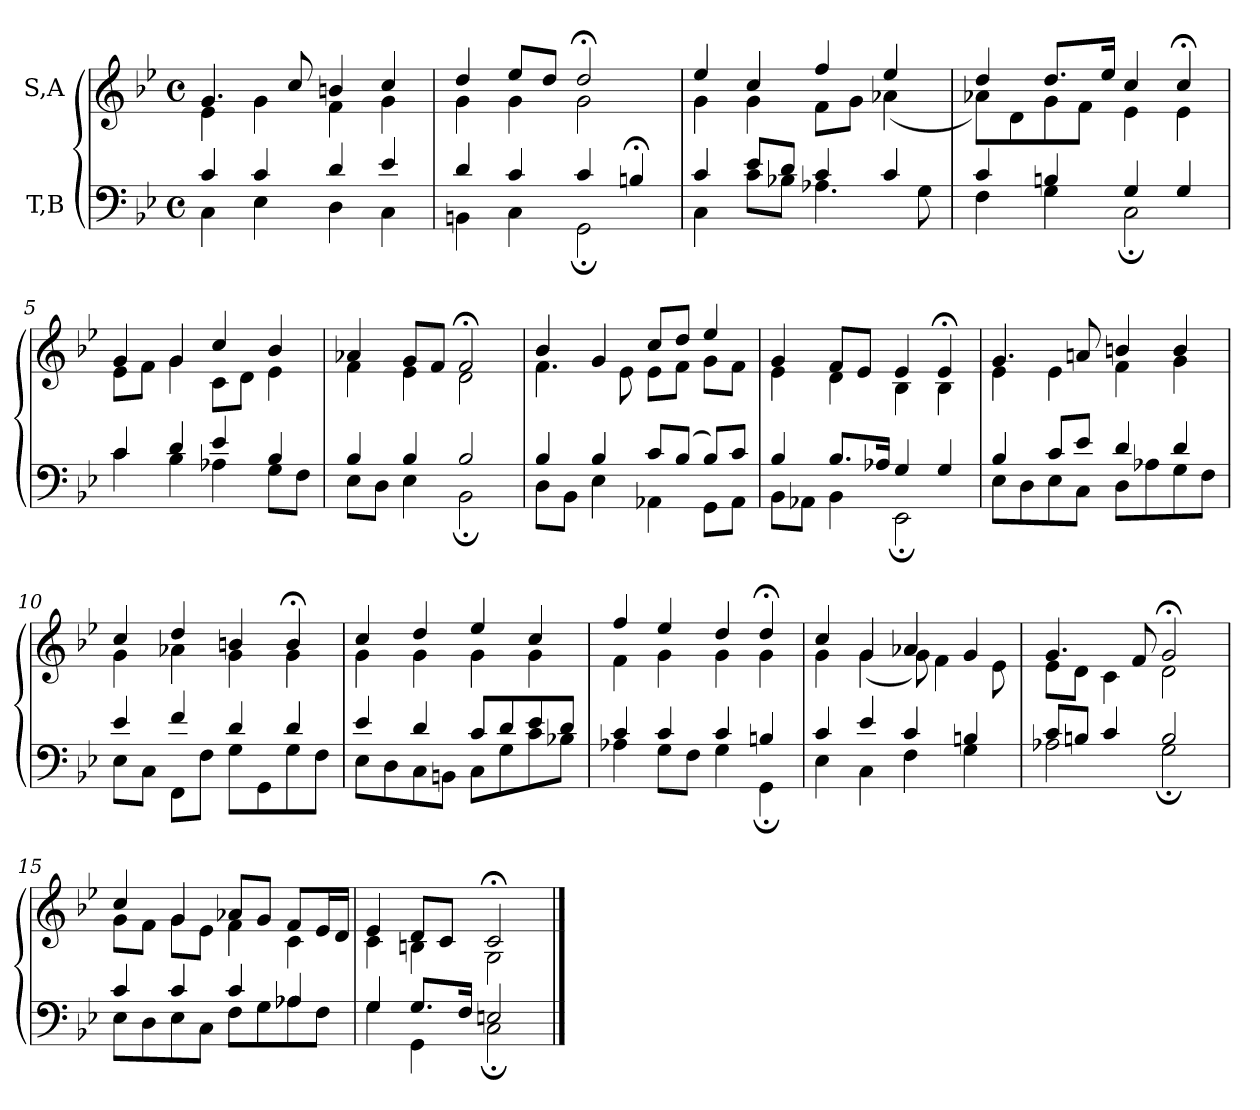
**kern	**kern
*part2	*part1
*staff2	*staff1
*I"T,B	*I"S,A
*clefF4	*clefG2
*k[b-e-]	*k[b-e-]
*M4/4	*M4/4
*met(c)	*met(c)
=1	=1
*^	*^
4c	4C	4.g	4e-
4c	4E-	.	4g
.	.	8cc	.
4d	4D	4bn	4f
4e-	4C	4cc	4g
=2	=2	=2	=2
4d	4BBn	4dd	4g
4c	4C	8ee-L	4g
.	.	8ddJ	.
4c	2GG;	2dd;<	2g
4Bn;<	.	.	.
=3	=3	=3	=3
4c	4C	4ee-	4g
8e-L	8cL	4cc	4g
8dJ	8B-XJ	.	.
4c	4.A-X	4ff	8fL
.	.	.	8gJ
4c	.	4ee-	(<4a-X
.	8G	.	.
=4	=4	=4	=4
4c	4F	4dd	8a-XL)
.	.	.	8d
4Bn	4G	8.ddL	8g
.	.	.	8fJ
.	.	16ee-Jk	.
4G	2C;	4cc	4e-
4G	.	4cc;<	4e-
=5	=5	=5	=5
4c	4c	4g	8e-L
.	.	.	8fJ
4d	4B-	4g	4g
4e-	4A-X	4cc	8cL
.	.	.	8dJ
4B-	8GL	4b-	4e-
.	8FJ	.	.
=6	=6	=6	=6
4B-	8E-L	4a-X	4f
.	8DJ	.	.
4B-	4E-	8gL	4e-
.	.	8fJ	.
2B-	2BB-;	2f;<	2d
=7	=7	=7	=7
4B-	8DL	4b-	4.f
.	8BB-J	.	.
4B-	4E-	4g	.
.	.	.	8e-
8cL	4AA-X	8ccL	8e-L
(>8B-J	.	8ddJ	8fJ
8B-L)	8GGL	4ee-	8gL
8cJ	8AA-J	.	8fJ
=8	=8	=8	=8
4B-	8BB-L	4g	4e-
.	8AA-XJ	.	.
8.B-L	4BB-	8fL	4d
.	.	8e-J	.
16A-XJk	.	.	.
4G	2EE-;	4e-	4B-
4G	.	4e-;<	4B-
=9	=9	=9	=9
4B-	8E-L	4.g	4e-
.	8D	.	.
8cL	8E-	.	4e-
8e-J	8CJ	8an	.
4d	8DL	4bn	4f
.	8A-X	.	.
4d	8G	4b	4g
.	8FJ	.	.
=10	=10	=10	=10
4e-	8E-L	4cc	4g
.	8CJ	.	.
4f	8FFL	4dd	4a-X
.	8FJ	.	.
4d	8GL	4bn	4g
.	8GG	.	.
4d	8G	4b;<	4g
.	8FJ	.	.
=11	=11	=11	=11
4e-	8E-L	4cc	4g
.	8D	.	.
4d	8C	4dd	4g
.	8BBnJ	.	.
8cL	8CL	4ee-	4g
8d	8G	.	.
8e-	8c	4cc	4g
8dJ	8B-XJ	.	.
=12	=12	=12	=12
4c	4A-X	4ff	4f
4c	8GL	4ee-	4g
.	8FJ	.	.
4c	4G	4dd	4g
4Bn	4GG;	4dd;<	4g
=13	=13	=13	=13
4c	4E-	4cc	4g
4e-	4C	4g	(<4g
4c	4F	4a-X	8g)
.	.	.	4f
4Bn	4G	4g	.
.	.	.	8e-
=14	=14	=14	=14
8cL	2A-X	4.g	8e-L
8BnJ	.	.	8dJ
4c	.	.	4c
.	.	8f	.
2B	2G;	2g;<	2d
=15	=15	=15	=15
4c	8E-L	4cc	8gL
.	8D	.	8fJ
4c	8E-	4g	8gL
.	8CJ	.	8e-J
4c	8FL	8a-XL	4f
.	8G	8gJ	.
4A-X	8A-	8fL	4c
.	8FJ	16e-L	.
.	.	16dJJ	.
=16	=16	=16	=16
4G	4G	4e-	4c
8.GL	4GG	8dL	4Bn
.	.	8cJ	.
16FJk	.	.	.
2En	2C;	2c;<	2G
*v	*v	*	*
*	*v	*v
==	==
*-	*-
